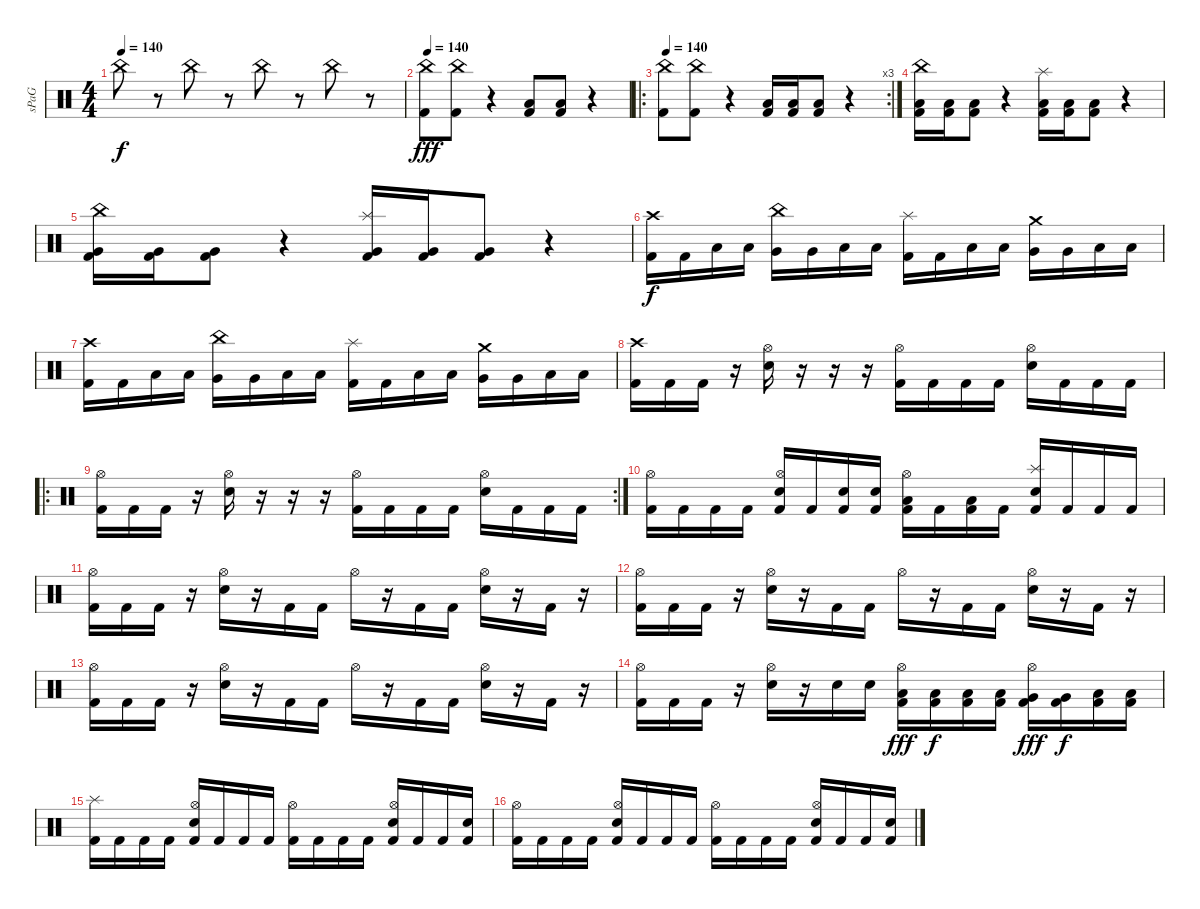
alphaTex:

\track ("sPaG" "sPaG") {instrument percussion}
\staff {score}
\articulation defaults
\ts (4 4)
\tempo 140
\tempo 150
\tempo 140
\clef neutral
\ks c "China (hit)".8{dy f}
r.8 "China (hit)".8 r.8 "China (hit)".8 r.8 "China (hit)".8 r.8 |
\tempo 140
("China (hit)" "Kick (hit) 2").8{dy fff} ("China (hit)" "Kick (hit) 2").8 r.4 ("Low Tom (hit)" "Kick (hit) 2").8 ("Low Tom (hit)" "Kick (hit) 2").8 r.4 |
\ro
\rc 3
\tempo 140
("China (hit)" "Kick (hit) 2").8 ("China (hit)" "Kick (hit) 2").8 r.4 ("Low Tom (hit)" "Kick (hit) 2").16 ("Low Tom (hit)" "Kick (hit) 2").16 ("Low Tom (hit)" "Kick (hit) 2").8 r.4 |
("China (hit)" "Low Tom (hit)" "Kick (hit) 2").16 ("Low Tom (hit)" "Kick (hit) 2").16 ("Low Tom (hit)" "Kick (hit) 2").8 r.4 ("Splash (hit)" "Low Tom (hit)" "Kick (hit) 2").16 ("Low Tom (hit)" "Kick (hit) 2").16 ("Low Tom (hit)" "Kick (hit) 2").8 r.4 |
("China (hit)" "Very Low Tom (hit)" "Kick (hit) 2").16 ("Very Low Tom (hit)" "Kick (hit) 2").16 ("Very Low Tom (hit)" "Kick (hit) 2").8 r.4 ("Splash (hit)" "Very Low Tom (hit)" "Kick (hit) 2").16 ("Very Low Tom (hit)" "Kick (hit) 2").16 ("Very Low Tom (hit)" "Kick (hit) 2").8 r.4 |
("Crash high (hit)" "Kick (hit) 2").16{dy f} "Kick (hit) 2".16 "Low Tom (hit)".16 "Low Tom (hit)".16 ("China (hit)" "Very Low Tom (hit)").16 "Very Low Tom (hit)".16 "Low Floor Tom (hit)".16 "Low Floor Tom (hit)".16 ("Splash (hit)" "Kick (hit) 2").16 "Kick (hit) 2".16 "Low Tom (hit)".16 "Low Tom (hit)".16 ("Crash medium (hit)" "Very Low Tom (hit)").16 "Very Low Tom (hit)".16 "Low Floor Tom (hit)".16 "Low Floor Tom (hit)".16 |
("Crash high (hit)" "Kick (hit) 2").16 "Kick (hit) 2".16 "Low Tom (hit)".16 "Low Tom (hit)".16 ("China (hit)" "Very Low Tom (hit)").16 "Very Low Tom (hit)".16 "Low Floor Tom (hit)".16 "Low Floor Tom (hit)".16 ("Splash (hit)" "Kick (hit) 2").16 "Kick (hit) 2".16 "Low Tom (hit)".16 "Low Tom (hit)".16 ("Crash medium (hit)" "Very Low Tom (hit)").16 "Very Low Tom (hit)".16 "Low Floor Tom (hit)".16 "Low Floor Tom (hit)".16 |
("Crash high (hit)" "Kick (hit) 2").16 "Kick (hit) 2".16 "Kick (hit) 2".16 r.16 ("Hi-Hat (open)" "Snare (hit) 2").16 r.16 r.16 r.16 ("Hi-Hat (open)" "Kick (hit) 2").16 "Kick (hit) 2".16 "Kick (hit) 2".16 "Kick (hit) 2".16 ("Hi-Hat (open)" "Snare (hit) 2").16 "Kick (hit) 2".16 "Kick (hit) 2".16 "Kick (hit) 2".16 |
\ro
\rc 2
("Hi-Hat (open)" "Kick (hit) 2").16 "Kick (hit) 2".16 "Kick (hit) 2".16 r.16 ("Hi-Hat (open)" "Snare (hit) 2").16 r.16 r.16 r.16 ("Hi-Hat (open)" "Kick (hit) 2").16 "Kick (hit) 2".16 "Kick (hit) 2".16 "Kick (hit) 2".16 ("Hi-Hat (open)" "Snare (hit) 2").16 "Kick (hit) 2".16 "Kick (hit) 2".16 "Kick (hit) 2".16 |
("Hi-Hat (open)" "Kick (hit) 2").16 "Kick (hit) 2".16 "Kick (hit) 2".16 "Kick (hit) 2".16 ("Hi-Hat (open)" "Snare (hit) 2" "Kick (hit) 2").16 "Kick (hit) 2".16 ("Snare (hit) 2" "Kick (hit) 2").16 ("Snare (hit) 2" "Kick (hit) 2").16 ("Hi-Hat (open)" "Low Tom (hit)" "Kick (hit) 2").16 "Kick (hit) 2".16 ("Low Tom (hit)" "Kick (hit) 2").16 "Kick (hit) 2".16 ("Splash (hit)" "Snare (hit) 2" "Kick (hit) 2").16 "Kick (hit) 2".16 "Kick (hit) 2".16 "Kick (hit) 2".16 |
("Hi-Hat (open)" "Kick (hit) 2").16 "Kick (hit) 2".16 "Kick (hit) 2".16 r.16 ("Hi-Hat (open)" "Snare (hit) 2").16 r.16 "Kick (hit) 2".16 "Kick (hit) 2".16 "Hi-Hat (open)".16 r.16 "Kick (hit) 2".16 "Kick (hit) 2".16 ("Hi-Hat (open)" "Snare (hit) 2").16 r.16 "Kick (hit) 2".16 r.16 |
("Hi-Hat (open)" "Kick (hit) 2").16 "Kick (hit) 2".16 "Kick (hit) 2".16 r.16 ("Hi-Hat (open)" "Snare (hit) 2").16 r.16 "Kick (hit) 2".16 "Kick (hit) 2".16 "Hi-Hat (open)".16 r.16 "Kick (hit) 2".16 "Kick (hit) 2".16 ("Hi-Hat (open)" "Snare (hit) 2").16 r.16 "Kick (hit) 2".16 r.16 |
("Hi-Hat (open)" "Kick (hit) 2").16 "Kick (hit) 2".16 "Kick (hit) 2".16 r.16 ("Hi-Hat (open)" "Snare (hit) 2").16 r.16 "Kick (hit) 2".16 "Kick (hit) 2".16 "Hi-Hat (open)".16 r.16 "Kick (hit) 2".16 "Kick (hit) 2".16 ("Hi-Hat (open)" "Snare (hit) 2").16 r.16 "Kick (hit) 2".16 r.16 |
("Hi-Hat (open)" "Kick (hit) 2").16 "Kick (hit) 2".16 "Kick (hit) 2".16 r.16 ("Hi-Hat (open)" "Snare (hit) 2").16 r.16 "Snare (hit) 2".16 "Snare (hit) 2".16 ("Hi-Hat (open)" "Low Tom (hit)" "Kick (hit) 2").16{dy fff} ("Low Tom (hit)" "Kick (hit) 2").16{dy f} ("Low Tom (hit)" "Kick (hit) 2").16 ("Low Tom (hit)" "Kick (hit) 2").16 ("Hi-Hat (open)" "Very Low Tom (hit)" "Kick (hit) 2").16{dy fff} ("Very Low Tom (hit)" "Kick (hit) 2").16{dy f} ("Low Floor Tom (hit)" "Kick (hit) 2").16 ("Low Floor Tom (hit)" "Kick (hit) 2").16 |
("Splash (hit)" "Kick (hit) 2").16 "Kick (hit) 2".16 "Kick (hit) 2".16 "Kick (hit) 2".16 ("Hi-Hat (open)" "Snare (hit) 2" "Kick (hit) 2").16 "Kick (hit) 2".16 "Kick (hit) 2".16 "Kick (hit) 2".16 ("Hi-Hat (open)" "Kick (hit) 2").16 "Kick (hit) 2".16 "Kick (hit) 2".16 "Kick (hit) 2".16 ("Hi-Hat (open)" "Snare (hit) 2" "Kick (hit) 2").16 "Kick (hit) 2".16 "Kick (hit) 2".16 ("Snare (hit) 2" "Kick (hit) 2").16 |
("Hi-Hat (open)" "Kick (hit) 2").16 "Kick (hit) 2".16 "Kick (hit) 2".16 "Kick (hit) 2".16 ("Hi-Hat (open)" "Snare (hit) 2" "Kick (hit) 2").16 "Kick (hit) 2".16 "Kick (hit) 2".16 "Kick (hit) 2".16 ("Hi-Hat (open)" "Kick (hit) 2").16 "Kick (hit) 2".16 "Kick (hit) 2".16 "Kick (hit) 2".16 ("Hi-Hat (open)" "Snare (hit) 2" "Kick (hit) 2").16 "Kick (hit) 2".16 "Kick (hit) 2".16 ("Snare (hit) 2" "Kick (hit) 2").16
